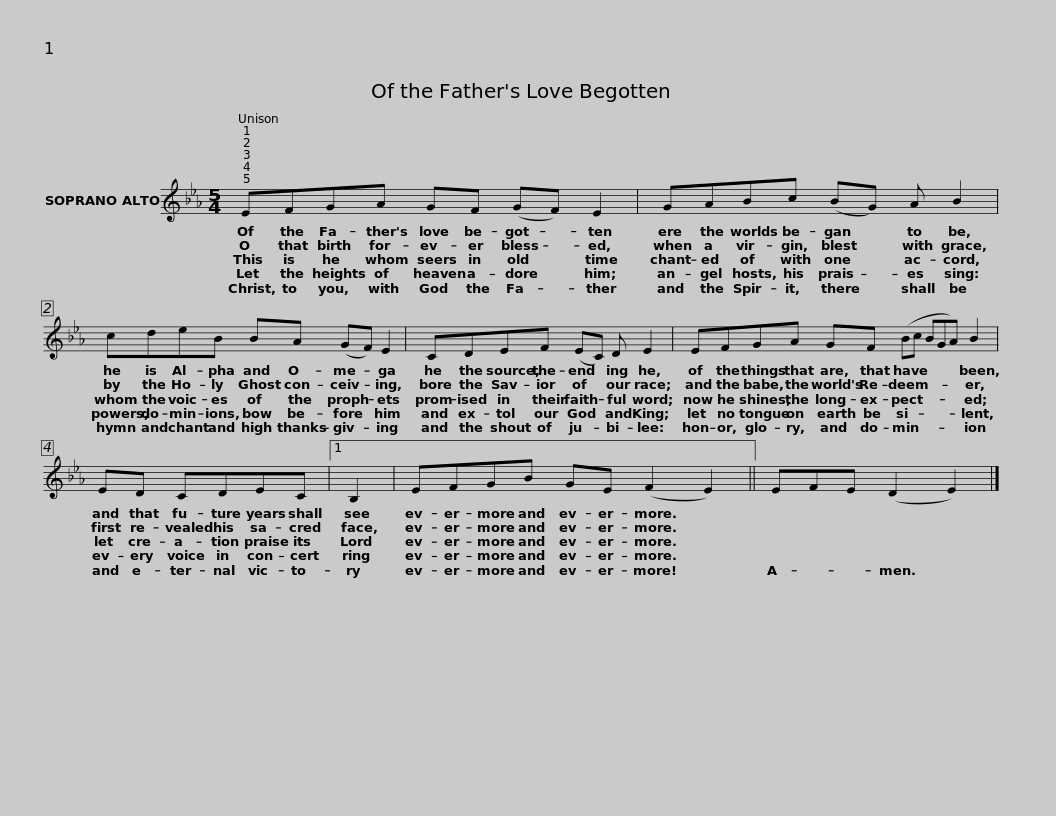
X:1
L:1/8
M:5/4
I:linebreak $
K:Eb
V:1 treble
V:1
 EFGA GF (GF) E2 | GABc (BG) A B2 |$ cdeB BA (GF) E2 | CDEF (EC) D E2 |$ EFGA GF (Bc BGA) B2 | %5
 ED CDEC |1$ B,2 | EFGB GE (F2 E2) || EFE (D2 E2) |] %9
